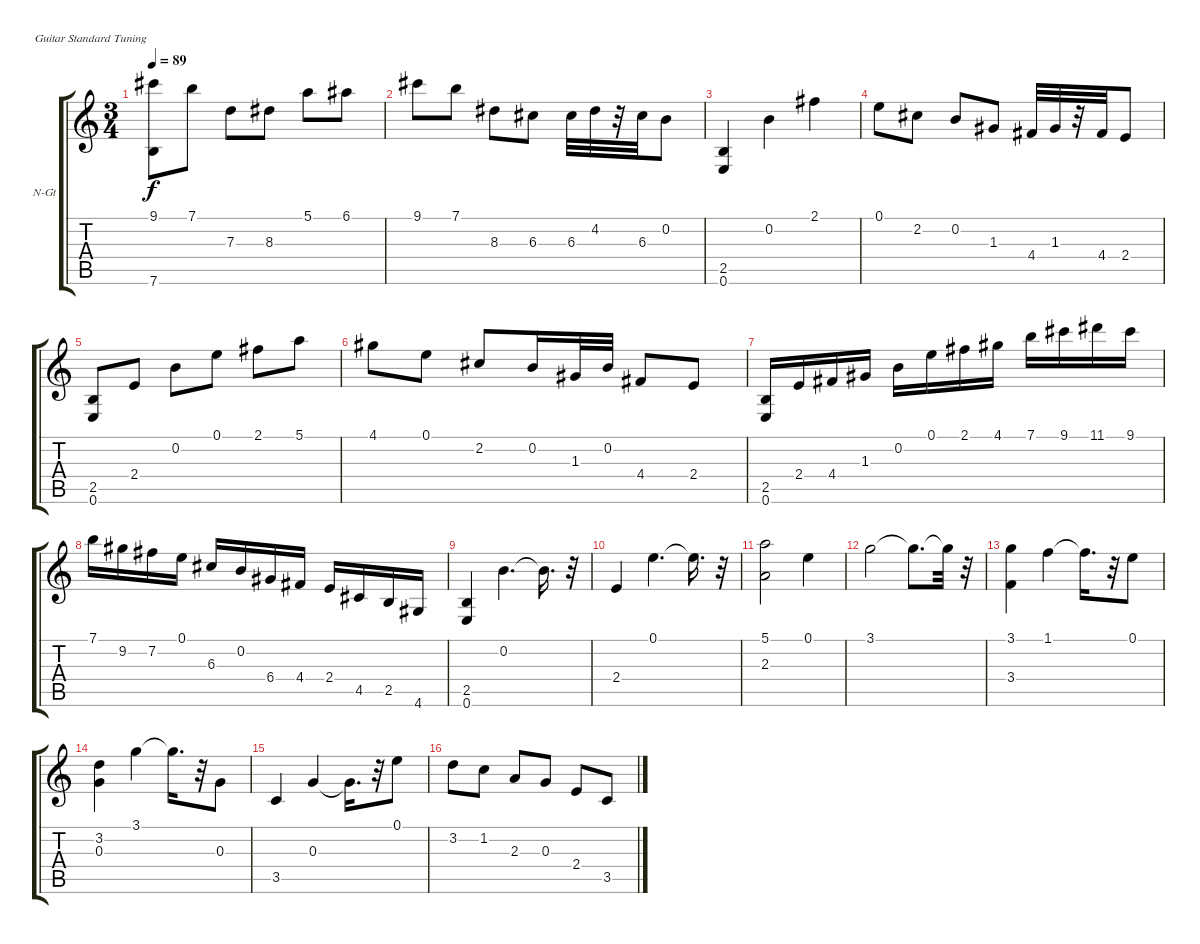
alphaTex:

\bracketExtendMode groupsimilarinstruments
\firstSystemTrackNameOrientation horizontal
\otherSystemsTrackNameOrientation horizontal
\track ("2nd guitar" "N-Gt") {instrument acousticguitarnylon}
\staff {score tabs}
\tuning (E4 B3 G3 D3 A2 E2)
\ts (3 4)
\tempo 89
\clef g2
\ks c
(9.1 7.6).8{dy f} 7.1.8 7.3.8 8.3.8 5.1.8 6.1.8 |
9.1.8 7.1.8 8.3.8 6.3.8 6.3.32 4.2.32 r.32 6.3.32 0.2.8 |
(2.5 0.6).4 0.2.4 2.1.4 |
0.1.8 2.2.8 0.2.8 1.3.8 4.4.32 1.3.32 r.32 4.4.32 2.4.8 |
(2.5 0.6).8 2.4.8 0.2.8 0.1.8 2.1.8 5.1.8 |
4.1.8 0.1.8 2.2.8 0.2.16 1.3.32 0.2.32 4.4.8 2.4.8 |
(2.5 0.6).16 2.4.16 4.4.16 1.3.16 0.2.16 0.1.16 2.1.16 4.1.16 7.1.16 9.1.16 11.1.16 9.1.16 |
7.1.16 9.2.16 7.2.16 0.1.16 6.3.16 0.2.16 6.4.16 4.4.16 2.4.16 4.5.16 2.5.16 4.6.16 |
(2.5 0.6).4 0.2.4{d} 0.2{t}.16{d} r.32 |
2.4.4 0.1.4{d} 0.1{t}.16{d} r.32 |
(5.1 2.3).2 0.1.4 |
3.1.2 3.1{t}.8{d} 3.1{t}.32 r.32 |
(3.1 3.4).4 1.1.4 1.1{t}.16{d} r.32 0.1.8 |
(3.2 0.3).4 3.1.4 3.1{t}.16{d} r.32 0.3.8 |
3.5.4 0.3.4 0.3{t}.16{d} r.32 0.1.8 |
3.2.8 1.2.8 2.3.8 0.3.8 2.4.8 3.5.8
